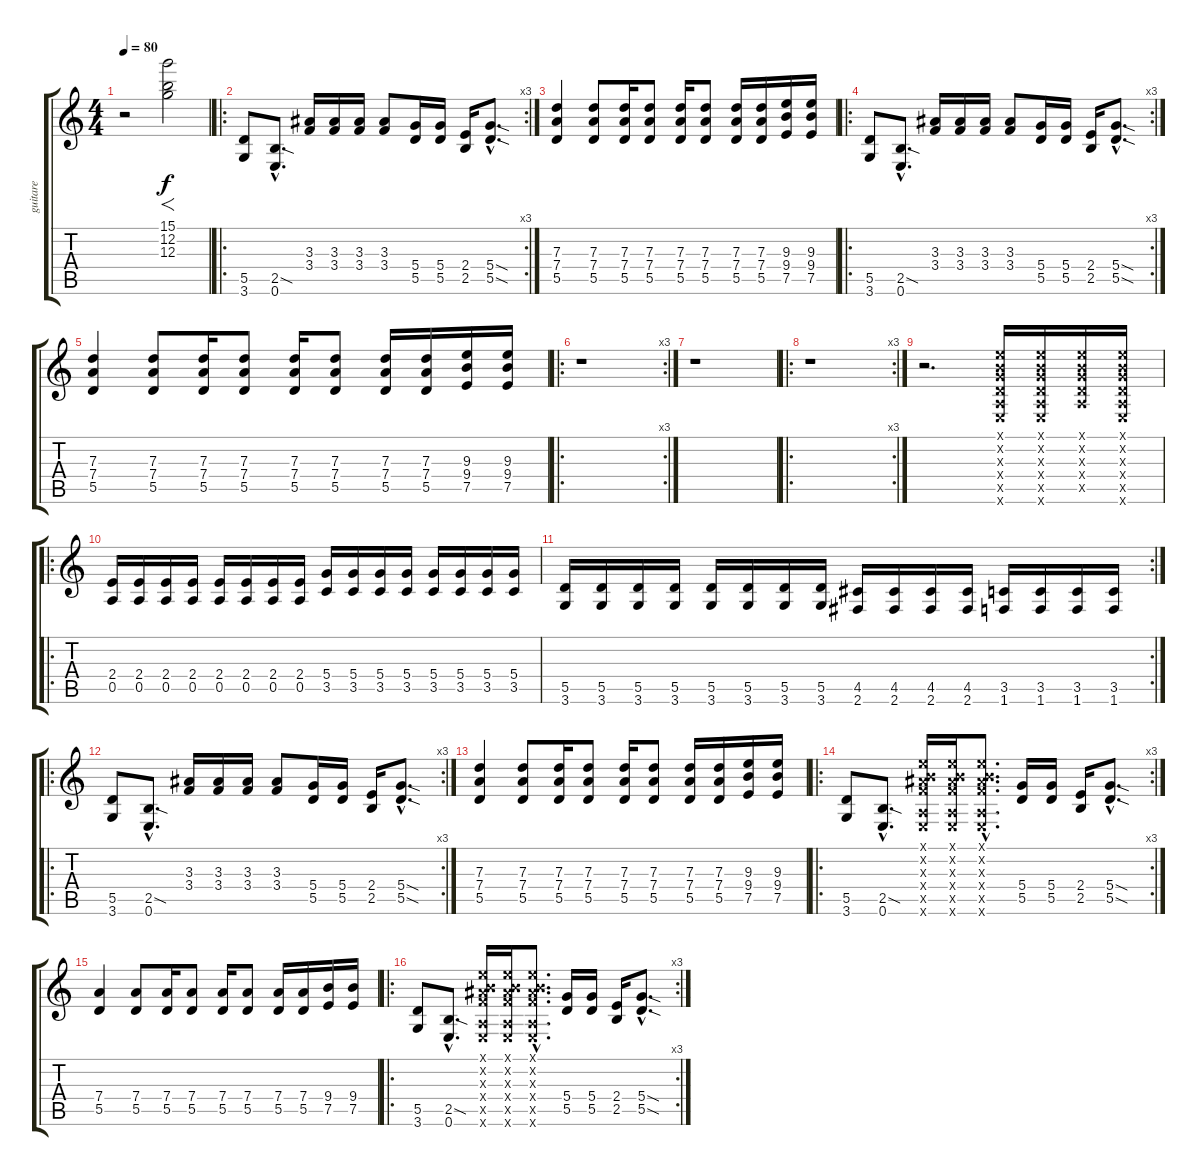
\track ("guitare" "guitare") {instrument distortionguitar}
\staff {score tabs}
\tuning (E4 B3 G3 D3 A2 E2) {hide}
\ts (4 4)
\tempo 80
\clef g2
\ks c
r.2{dy f instrument distortionguitar} (15.1 12.2 12.3).2{f} |
\ro
\rc 3
(5.5 3.6).8 (2.5{sod hac} 0.6{hac}).8{d} (3.3 3.4).16 (3.3 3.4).16 (3.3 3.4).16 (3.3 3.4).8 (5.4 5.5).16 (5.4 5.5).16 (2.4 2.5).16 (5.4{sod hac} 5.5{sod hac}).8{d} |
(7.3 7.4 5.5).4 (7.3 7.4 5.5).8 (7.3 7.4 5.5).16 (7.3 7.4 5.5).8 (7.3 7.4 5.5).16 (7.3 7.4 5.5).8 (7.3 7.4 5.5).16 (7.3 7.4 5.5).16 (9.3 9.4 7.5).16 (9.3 9.4 7.5).16 |
\ro
\rc 3
(5.5 3.6).8 (2.5{sod hac} 0.6{hac}).8{d} (3.3 3.4).16 (3.3 3.4).16 (3.3 3.4).16 (3.3 3.4).8 (5.4 5.5).16 (5.4 5.5).16 (2.4 2.5).16 (5.4{sod hac} 5.5{sod hac}).8{d} |
(7.3 7.4 5.5).4 (7.3 7.4 5.5).8 (7.3 7.4 5.5).16 (7.3 7.4 5.5).8 (7.3 7.4 5.5).16 (7.3 7.4 5.5).8 (7.3 7.4 5.5).16 (7.3 7.4 5.5).16 (9.3 9.4 7.5).16 (9.3 9.4 7.5).16 |
\ro
\rc 3
r.1 |
r.1 |
\ro
\rc 3
r.1 |
r.2{d} (0.1{x} 0.2{x} 0.3{x} 0.4{x} 0.5{x} 0.6{x}).16 (0.1{x} 0.2{x} 0.3{x} 0.4{x} 0.5{x} 0.6{x}).16 (0.1{x} 0.2{x} 0.3{x} 0.4{x} 0.5{x}).16 (0.1{x} 0.2{x} 0.3{x} 0.4{x} 0.5{x} 0.6{x}).16 |
\ro
(2.4 0.5).16 (2.4 0.5).16 (2.4 0.5).16 (2.4 0.5).16 (2.4 0.5).16 (2.4 0.5).16 (2.4 0.5).16 (2.4 0.5).16 (5.4 3.5).16 (5.4 3.5).16 (5.4 3.5).16 (5.4 3.5).16 (5.4 3.5).16 (5.4 3.5).16 (5.4 3.5).16 (5.4 3.5).16 |
\rc 2
(5.5 3.6).16 (5.5 3.6).16 (5.5 3.6).16 (5.5 3.6).16 (5.5 3.6).16 (5.5 3.6).16 (5.5 3.6).16 (5.5 3.6).16 (4.5 2.6).16 (4.5 2.6).16 (4.5 2.6).16 (4.5 2.6).16 (3.5 1.6).16 (3.5 1.6).16 (3.5 1.6).16 (3.5 1.6).16 |
\ro
\rc 3
(5.5 3.6).8 (2.5{sod hac} 0.6{hac}).8{d} (3.3 3.4).16 (3.3 3.4).16 (3.3 3.4).16 (3.3 3.4).8 (5.4 5.5).16 (5.4 5.5).16 (2.4 2.5).16 (5.4{sod hac} 5.5{sod hac}).8{d} |
(7.3 7.4 5.5).4 (7.3 7.4 5.5).8 (7.3 7.4 5.5).16 (7.3 7.4 5.5).8 (7.3 7.4 5.5).16 (7.3 7.4 5.5).8 (7.3 7.4 5.5).16 (7.3 7.4 5.5).16 (9.3 9.4 7.5).16 (9.3 9.4 7.5).16 |
\ro
\rc 3
(5.5 3.6).8 (2.5{sod hac} 0.6{hac}).8{d} (0.1{x} 0.2{x} 3.3{x} 3.4{x} 0.5{x} 0.6{x}).16 (0.1{x} 0.2{x} 3.3{x} 3.4{x} 0.5{x} 0.6{x}).16 (0.1{hac x} 0.2{hac x} 3.3{hac x} 3.4{hac x} 0.5{hac x} 0.6{hac x}).8{d} (5.4 5.5).16 (5.4 5.5).16 (2.4 2.5).16 (5.4{sod hac} 5.5{sod hac}).8{d} |
(7.4 5.5).4 (7.4 5.5).8 (7.4 5.5).16 (7.4 5.5).8 (7.4 5.5).16 (7.4 5.5).8 (7.4 5.5).16 (7.4 5.5).16 (9.4 7.5).16 (9.4 7.5).16 |
\ro
\rc 3
(5.5 3.6).8 (2.5{sod hac} 0.6{hac}).8{d} (0.1{x} 0.2{x} 3.3{x} 3.4{x} 0.5{x} 0.6{x}).16 (0.1{x} 0.2{x} 3.3{x} 3.4{x} 0.5{x} 0.6{x}).16 (0.1{hac x} 0.2{hac x} 3.3{hac x} 3.4{hac x} 0.5{hac x} 0.6{hac x}).8{d} (5.4 5.5).16 (5.4 5.5).16 (2.4 2.5).16 (5.4{sod hac} 5.5{sod hac}).8{d}
